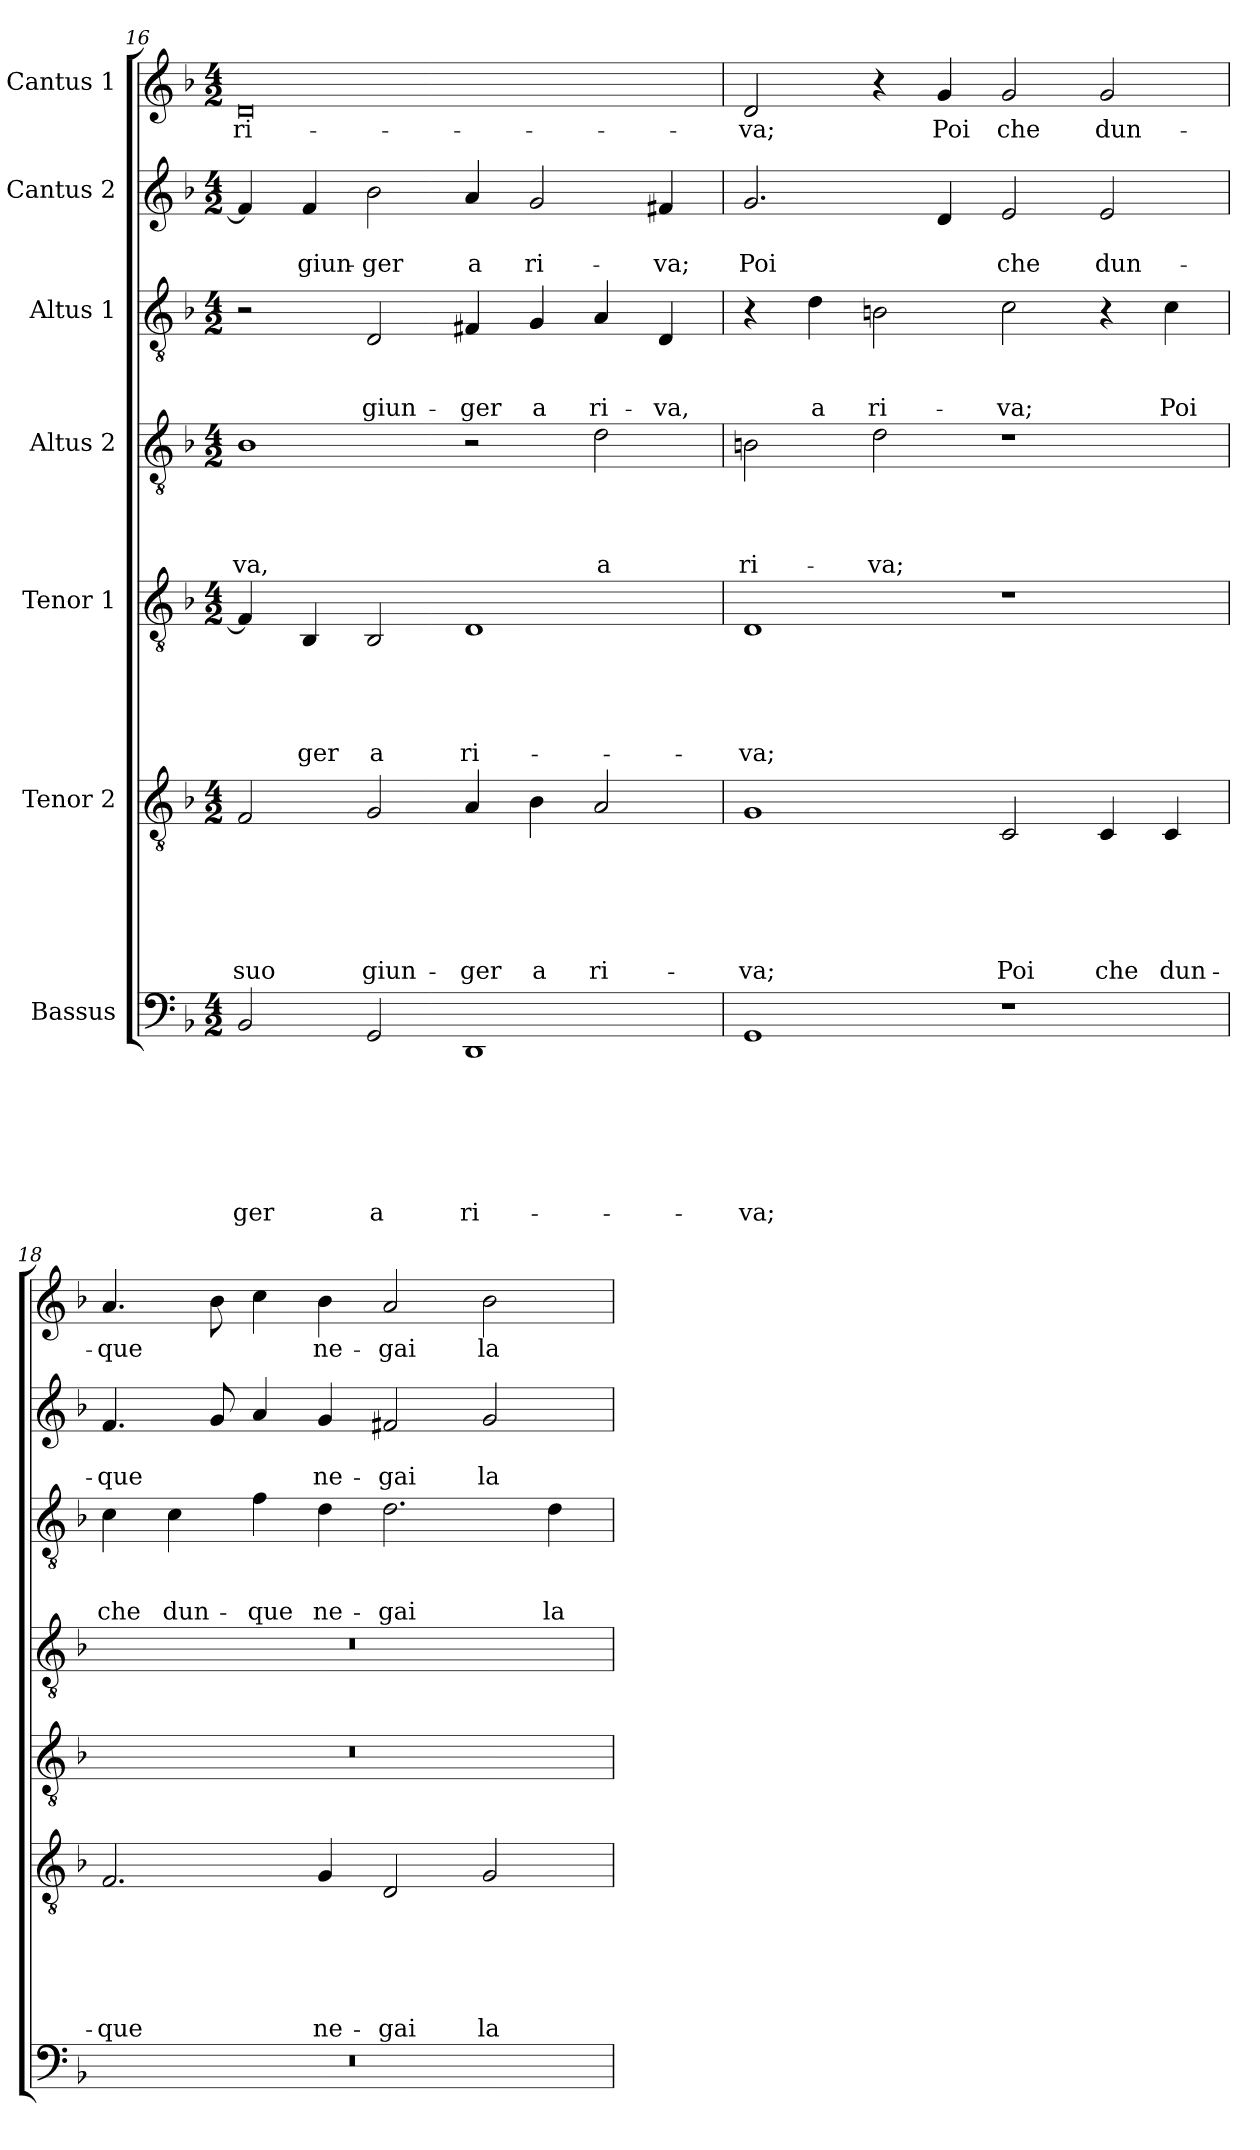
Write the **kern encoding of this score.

**kern	**text	**text	**text	**text	**text	**text	**text	**kern	**text	**text	**text	**text	**text	**text	**kern	**text	**text	**text	**text	**text	**kern	**text	**text	**text	**text	**kern	**text	**text	**text	**kern	**text	**text	**kern	**text
*part7	*part7	*part7	*part7	*part7	*part7	*part7	*part7	*part6	*part6	*part6	*part6	*part6	*part6	*part6	*part5	*part5	*part5	*part5	*part5	*part5	*part4	*part4	*part4	*part4	*part4	*part3	*part3	*part3	*part3	*part2	*part2	*part2	*part1	*part1
*staff7	*staff7	*staff7	*staff7	*staff7	*staff7	*staff7	*staff7	*staff6	*staff6	*staff6	*staff6	*staff6	*staff6	*staff6	*staff5	*staff5	*staff5	*staff5	*staff5	*staff5	*staff4	*staff4	*staff4	*staff4	*staff4	*staff3	*staff3	*staff3	*staff3	*staff2	*staff2	*staff2	*staff1	*staff1
*I"Bassus	*	*	*	*	*	*	*	*I"Tenor 2	*	*	*	*	*	*	*I"Tenor 1	*	*	*	*	*	*I"Altus 2	*	*	*	*	*I"Altus 1	*	*	*	*I"Cantus 2	*	*	*I"Cantus 1	*
*clefF4	*	*	*	*	*	*	*	*clefGv2	*	*	*	*	*	*	*clefGv2	*	*	*	*	*	*clefGv2	*	*	*	*	*clefGv2	*	*	*	*clefG2	*	*	*clefG2	*
*k[b-]	*	*	*	*	*	*	*	*k[b-]	*	*	*	*	*	*	*k[b-]	*	*	*	*	*	*k[b-]	*	*	*	*	*k[b-]	*	*	*	*k[b-]	*	*	*k[b-]	*
*d:	*	*	*	*	*	*	*	*d:	*	*	*	*	*	*	*d:	*	*	*	*	*	*d:	*	*	*	*	*d:	*	*	*	*d:	*	*	*d:	*
*M4/2	*	*	*	*	*	*	*	*M4/2	*	*	*	*	*	*	*M4/2	*	*	*	*	*	*M4/2	*	*	*	*	*M4/2	*	*	*	*M4/2	*	*	*M4/2	*
=16	=16	=16	=16	=16	=16	=16	=16	=16	=16	=16	=16	=16	=16	=16	=16	=16	=16	=16	=16	=16	=16	=16	=16	=16	=16	=16	=16	=16	=16	=16	=16	=16	=16	=16
!	!	!	!	!	!	!	!LO:LY:b	!	!	!	!	!	!	!LO:LY:b	!	!	!	!	!	!	!	!	!	!	!LO:LY:b	!	!	!	!	!	!	!	!	!LO:LY:b
2BB-/	.	.	.	.	.	.	-ger	2F/	.	.	.	.	.	suo	4F/]	.	.	.	.	.	1B-	.	.	.	-va,	2r	.	.	.	4f/]	.	.	0d	ri-
!	!	!	!	!	!	!	!	!	!	!	!	!	!	!	!	!	!	!	!	!LO:LY:b	!	!	!	!	!	!	!	!	!	!	!	!LO:LY:b	!	!
.	.	.	.	.	.	.	.	.	.	.	.	.	.	.	4BB-/	.	.	.	.	-ger	.	.	.	.	.	.	.	.	.	4f/	.	giun-	.	.
!	!	!	!	!	!	!	!LO:LY:b	!	!	!	!	!	!	!LO:LY:b	!	!	!	!	!	!LO:LY:b	!	!	!	!	!	!	!	!	!LO:LY:b	!	!	!LO:LY:b	!	!
2GG/	.	.	.	.	.	.	a	2G/	.	.	.	.	.	giun-	2BB-/	.	.	.	.	a	.	.	.	.	.	2D/	.	.	giun-	2b-\	.	-ger	.	.
!	!	!	!	!	!	!	!LO:LY:b	!	!	!	!	!	!	!LO:LY:b	!	!	!	!	!	!LO:LY:b	!	!	!	!	!	!	!	!	!LO:LY:b	!	!	!LO:LY:b	!	!
1DD	.	.	.	.	.	.	ri-	4A/	.	.	.	.	.	-ger	1D	.	.	.	.	ri-	2r	.	.	.	.	4F#X/	.	.	-ger	4a/	.	a	.	.
!	!	!	!	!	!	!	!	!	!	!	!	!	!	!LO:LY:b	!	!	!	!	!	!	!	!	!	!	!	!	!	!	!LO:LY:b	!	!	!LO:LY:b	!	!
.	.	.	.	.	.	.	.	4B-\	.	.	.	.	.	a	.	.	.	.	.	.	.	.	.	.	.	4G/	.	.	a	2g/	.	ri-	.	.
!	!	!	!	!	!	!	!	!	!	!	!	!	!	!LO:LY:b	!	!	!	!	!	!	!	!	!	!	!LO:LY:b	!	!	!	!LO:LY:b	!	!	!	!	!
.	.	.	.	.	.	.	.	2A/	.	.	.	.	.	ri-	.	.	.	.	.	.	2d\	.	.	.	a	4A/	.	.	ri-	.	.	.	.	.
!	!	!	!	!	!	!	!	!	!	!	!	!	!	!	!	!	!	!	!	!	!	!	!	!	!	!	!	!	!LO:LY:b	!	!	!LO:LY:b	!	!
.	.	.	.	.	.	.	.	.	.	.	.	.	.	.	.	.	.	.	.	.	.	.	.	.	.	4D/	.	.	-va,	4f#X/	.	-va;	.	.
!!LO:PB:g=z
=17	=17	=17	=17	=17	=17	=17	=17	=17	=17	=17	=17	=17	=17	=17	=17	=17	=17	=17	=17	=17	=17	=17	=17	=17	=17	=17	=17	=17	=17	=17	=17	=17	=17	=17
!	!	!	!	!	!	!	!LO:LY:b	!	!	!	!	!	!	!LO:LY:b	!	!	!	!	!	!LO:LY:b	!	!	!	!	!LO:LY:b	!	!	!	!	!	!	!LO:LY:b	!	!LO:LY:b
1GG	.	.	.	.	.	.	-va;	1G	.	.	.	.	.	-va;	1D	.	.	.	.	-va;	2Bn\	.	.	.	ri-	4r	.	.	.	2.g/	.	Poi	2d/	-va;
!	!	!	!	!	!	!	!	!	!	!	!	!	!	!	!	!	!	!	!	!	!	!	!	!	!	!	!	!	!LO:LY:b	!	!	!	!	!
.	.	.	.	.	.	.	.	.	.	.	.	.	.	.	.	.	.	.	.	.	.	.	.	.	.	4d\	.	.	a	.	.	.	.	.
!	!	!	!	!	!	!	!	!	!	!	!	!	!	!	!	!	!	!	!	!	!	!	!	!	!LO:LY:b	!	!	!	!LO:LY:b	!	!	!	!	!
.	.	.	.	.	.	.	.	.	.	.	.	.	.	.	.	.	.	.	.	.	2d\	.	.	.	-va;	2Bn\	.	.	ri-	.	.	.	4r	.
!	!	!	!	!	!	!	!	!	!	!	!	!	!	!	!	!	!	!	!	!	!	!	!	!	!	!	!	!	!	!	!	!	!	!LO:LY:b
.	.	.	.	.	.	.	.	.	.	.	.	.	.	.	.	.	.	.	.	.	.	.	.	.	.	.	.	.	.	4d/	.	.	4g/	Poi
!	!	!	!	!	!	!	!	!	!	!	!	!	!	!LO:LY:b	!	!	!	!	!	!	!	!	!	!	!	!	!	!	!LO:LY:b	!	!	!LO:LY:b	!	!LO:LY:b
1r	.	.	.	.	.	.	.	2C/	.	.	.	.	.	Poi	1r	.	.	.	.	.	1r	.	.	.	.	2c\	.	.	-va;	2e/	.	che	2g/	che
!	!	!	!	!	!	!	!	!	!	!	!	!	!	!LO:LY:b	!	!	!	!	!	!	!	!	!	!	!	!	!	!	!	!	!	!LO:LY:b	!	!LO:LY:b
.	.	.	.	.	.	.	.	4C/	.	.	.	.	.	che	.	.	.	.	.	.	.	.	.	.	.	4r	.	.	.	2e/	.	dun-	2g/	dun-
!	!	!	!	!	!	!	!	!	!	!	!	!	!	!LO:LY:b	!	!	!	!	!	!	!	!	!	!	!	!	!	!	!LO:LY:b	!	!	!	!	!
.	.	.	.	.	.	.	.	4C/	.	.	.	.	.	dun-	.	.	.	.	.	.	.	.	.	.	.	4c\	.	.	Poi	.	.	.	.	.
=18	=18	=18	=18	=18	=18	=18	=18	=18	=18	=18	=18	=18	=18	=18	=18	=18	=18	=18	=18	=18	=18	=18	=18	=18	=18	=18	=18	=18	=18	=18	=18	=18	=18	=18
!	!	!	!	!	!	!	!	!	!	!	!	!	!	!LO:LY:b	!	!	!	!	!	!	!	!	!	!	!	!	!	!	!LO:LY:b	!	!	!LO:LY:b	!	!LO:LY:b
0r	.	.	.	.	.	.	.	2.F/	.	.	.	.	.	-que	0r	.	.	.	.	.	0r	.	.	.	.	4c\	.	.	che	4.f/	.	-que	4.a/	-que
!	!	!	!	!	!	!	!	!	!	!	!	!	!	!	!	!	!	!	!	!	!	!	!	!	!	!	!	!	!LO:LY:b	!	!	!	!	!
.	.	.	.	.	.	.	.	.	.	.	.	.	.	.	.	.	.	.	.	.	.	.	.	.	.	4c\	.	.	dun-	.	.	.	.	.
.	.	.	.	.	.	.	.	.	.	.	.	.	.	.	.	.	.	.	.	.	.	.	.	.	.	.	.	.	.	8g/	.	.	8b-\	.
!	!	!	!	!	!	!	!	!	!	!	!	!	!	!	!	!	!	!	!	!	!	!	!	!	!	!	!	!	!LO:LY:b	!	!	!	!	!
.	.	.	.	.	.	.	.	.	.	.	.	.	.	.	.	.	.	.	.	.	.	.	.	.	.	4f\	.	.	-que	4a/	.	.	4cc\	.
!	!	!	!	!	!	!	!	!	!	!	!	!	!	!LO:LY:b	!	!	!	!	!	!	!	!	!	!	!	!	!	!	!LO:LY:b	!	!	!LO:LY:b	!	!LO:LY:b
.	.	.	.	.	.	.	.	4G/	.	.	.	.	.	ne-	.	.	.	.	.	.	.	.	.	.	.	4d\	.	.	ne-	4g/	.	ne-	4b-\	ne-
!	!	!	!	!	!	!	!	!	!	!	!	!	!	!LO:LY:b	!	!	!	!	!	!	!	!	!	!	!	!	!	!	!LO:LY:b	!	!	!LO:LY:b	!	!LO:LY:b
.	.	.	.	.	.	.	.	2D/	.	.	.	.	.	-gai	.	.	.	.	.	.	.	.	.	.	.	2.d\	.	.	-gai	2f#X/	.	-gai	2a/	-gai
!	!	!	!	!	!	!	!	!	!	!	!	!	!	!LO:LY:b	!	!	!	!	!	!	!	!	!	!	!	!	!	!	!	!	!	!LO:LY:b	!	!LO:LY:b
.	.	.	.	.	.	.	.	2G/	.	.	.	.	.	la	.	.	.	.	.	.	.	.	.	.	.	.	.	.	.	2g/	.	la	2b-\	la
!	!	!	!	!	!	!	!	!	!	!	!	!	!	!	!	!	!	!	!	!	!	!	!	!	!	!	!	!	!LO:LY:b	!	!	!	!	!
.	.	.	.	.	.	.	.	.	.	.	.	.	.	.	.	.	.	.	.	.	.	.	.	.	.	4d\	.	.	la	.	.	.	.	.
=	=	=	=	=	=	=	=	=	=	=	=	=	=	=	=	=	=	=	=	=	=	=	=	=	=	=	=	=	=	=	=	=	=	=
*-	*-	*-	*-	*-	*-	*-	*-	*-	*-	*-	*-	*-	*-	*-	*-	*-	*-	*-	*-	*-	*-	*-	*-	*-	*-	*-	*-	*-	*-	*-	*-	*-	*-	*-
